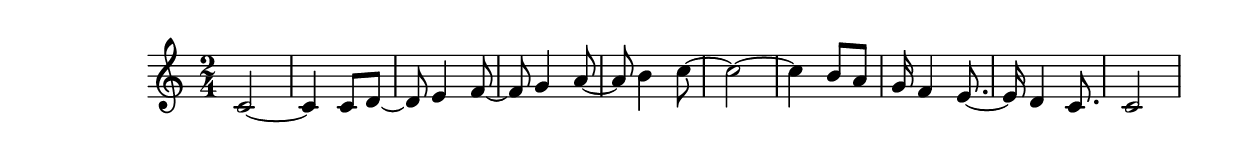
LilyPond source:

\version "2.1.19"

\header{
texidoc="

If the @code{Note_heads_engraver} is replaced by the @code{Completion_heads_engraver}, notes that cross bar lines are split into tied notes.

"
}

\paper { raggedright= ##t }



\score{
  \notes\relative c'{
  \time 2/4

  c2. c8 d4 e f g a b c2.. b8 a g16 f4 e d c8. c2 
  }
  \paper{
    \translator{
      \VoiceContext
      \remove "Note_heads_engraver"
      \consists "Completion_heads_engraver"
    }
  }
}
